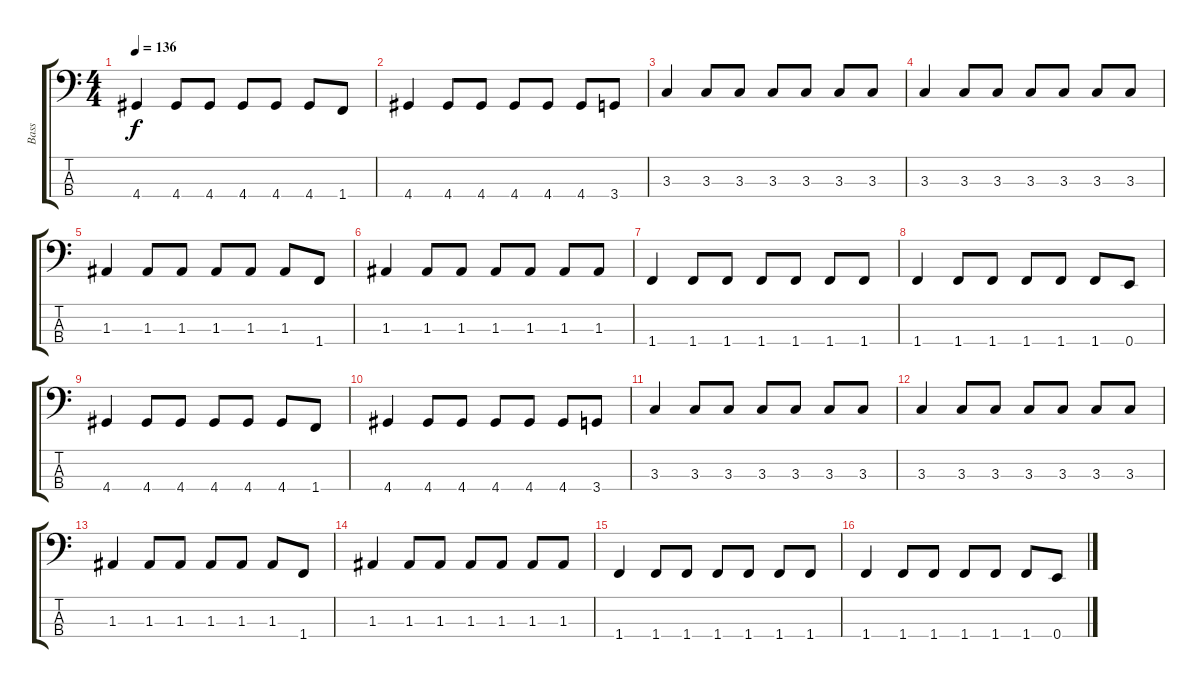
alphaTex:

\track ("Bass" "Bass") {instrument electricbassfinger}
\staff {score tabs}
\tuning (G2 D2 A1 E1) {hide}
\ts (4 4)
\tempo 136
\clef f4
\ks c
4.4.4{dy f} 4.4.8 4.4.8 4.4.8 4.4.8 4.4.8 1.4.8 |
4.4.4 4.4.8 4.4.8 4.4.8 4.4.8 4.4.8 3.4.8 |
3.3.4 3.3.8 3.3.8 3.3.8 3.3.8 3.3.8 3.3.8 |
3.3.4 3.3.8 3.3.8 3.3.8 3.3.8 3.3.8 3.3.8 |
1.3.4 1.3.8 1.3.8 1.3.8 1.3.8 1.3.8 1.4.8 |
1.3.4 1.3.8 1.3.8 1.3.8 1.3.8 1.3.8 1.3.8 |
1.4.4 1.4.8 1.4.8 1.4.8 1.4.8 1.4.8 1.4.8 |
1.4.4 1.4.8 1.4.8 1.4.8 1.4.8 1.4.8 0.4.8 |
4.4.4 4.4.8 4.4.8 4.4.8 4.4.8 4.4.8 1.4.8 |
4.4.4 4.4.8 4.4.8 4.4.8 4.4.8 4.4.8 3.4.8 |
3.3.4 3.3.8 3.3.8 3.3.8 3.3.8 3.3.8 3.3.8 |
3.3.4 3.3.8 3.3.8 3.3.8 3.3.8 3.3.8 3.3.8 |
1.3.4 1.3.8 1.3.8 1.3.8 1.3.8 1.3.8 1.4.8 |
1.3.4 1.3.8 1.3.8 1.3.8 1.3.8 1.3.8 1.3.8 |
1.4.4 1.4.8 1.4.8 1.4.8 1.4.8 1.4.8 1.4.8 |
1.4.4 1.4.8 1.4.8 1.4.8 1.4.8 1.4.8 0.4.8
